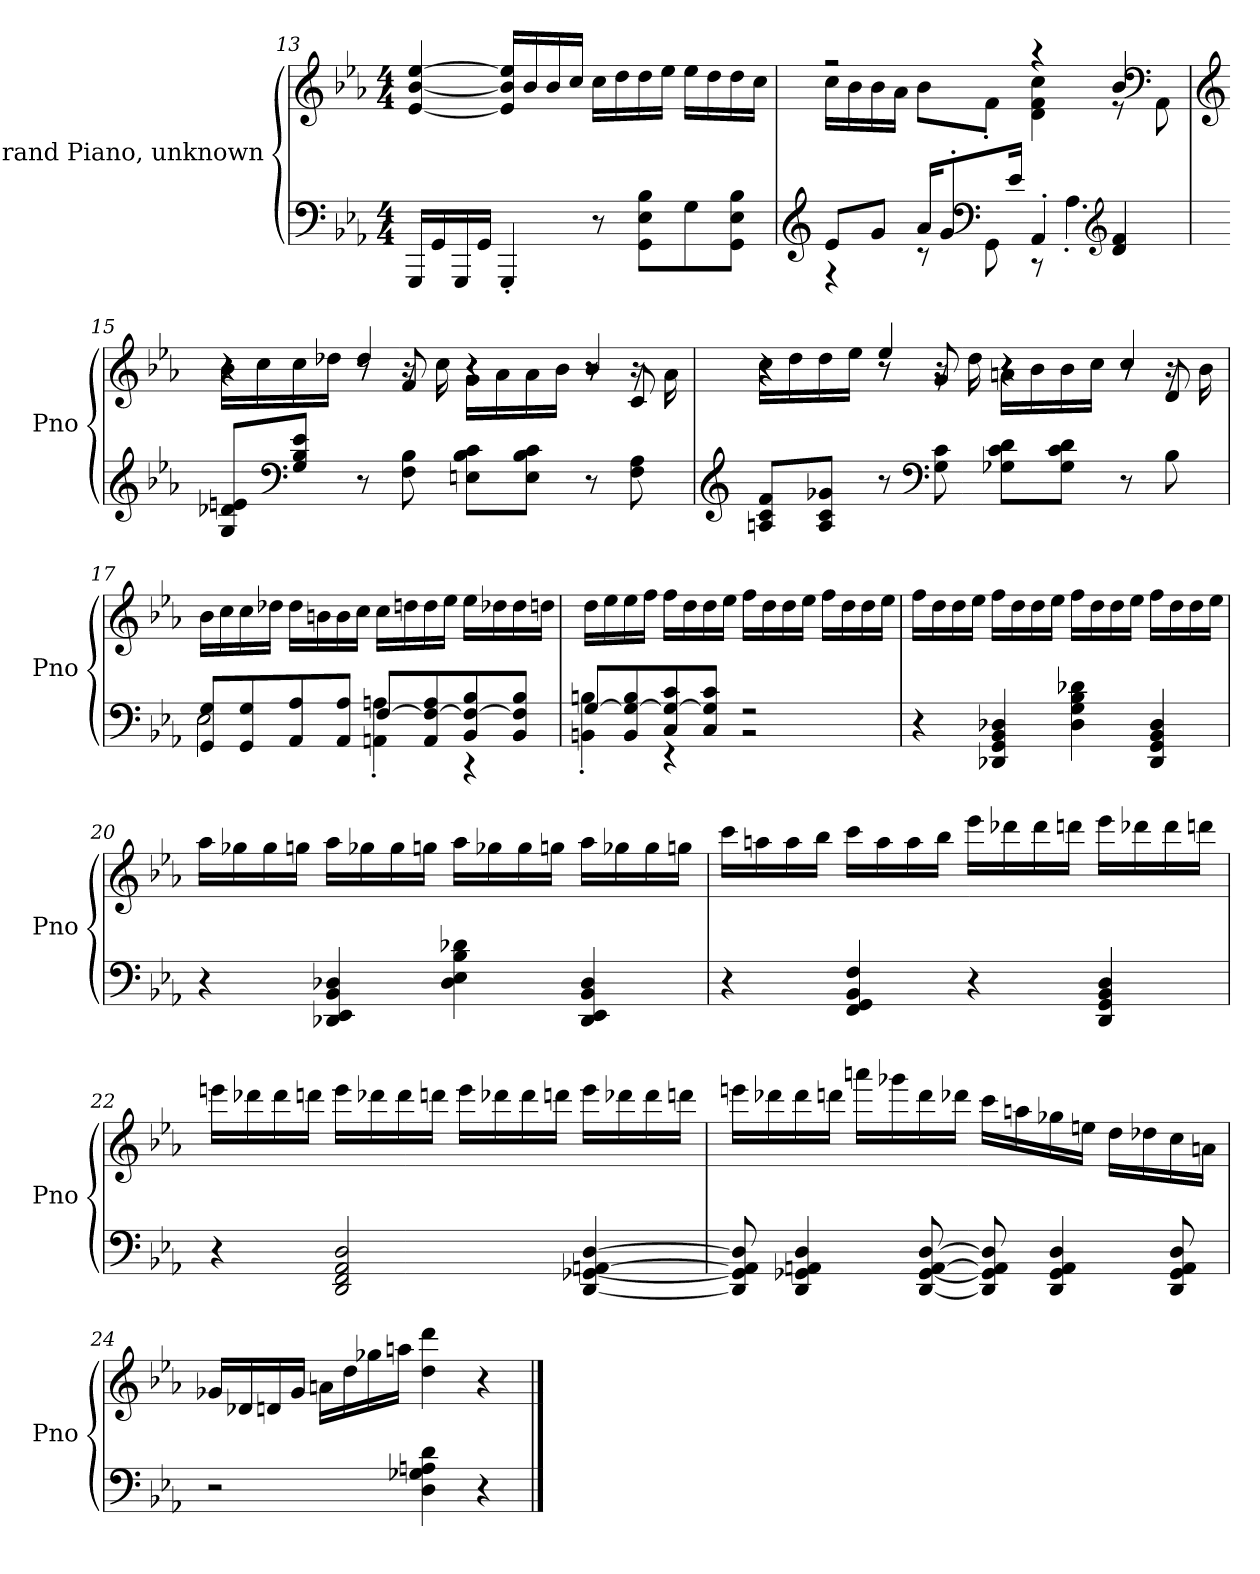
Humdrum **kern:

**kern	**kern
*part1	*part1
*staff2	*staff1
*I"Grand Piano, unknown	*
*I'Pno	*
!!LO:PB:g=z
*clefF4	*clefG2
*k[b-e-a-]	*k[b-e-a-]
*M4/4	*M4/4
=13	=13
16GGG/LL	[4e-/ [4b-/ [4ee-/
16GG/	.
16GGG/	.
16GG/JJ	.
4GGG'/	16e-/] 16b-/] 16ee-/]LL
.	16b-/
.	16b-/
.	16cc/JJ
8r	16cc\LL
.	16dd\
8GG\ 8E-\ 8B-\L	16dd\
.	16ee-\JJ
8G\	16ee-\LL
.	16dd\
8GG\ 8E-\ 8B-\J	16dd\
.	16cc\JJ
=14	=14
*clefG2	*
*^	*^
8e-/L	4r	2r	16cc\LL
.	.	.	16b-\
8g/J	.	.	16b-\
.	.	.	16a-\JJ
16a-/KL	8r	.	8b-\L
8g'/	.	.	.
*clefF4	*	*	*
.	8GG\	.	8f'\J
16e-/Jk	.	.	.
4AA-'/	8r	4r	4d\ 4f\ 4cc\
.	4.A-'\	.	.
*clefG2	*	*	*
4d/ 4f/	.	4b-/	8r
*	*	*clefF4	*
.	.	.	8AA-\
*v	*v	*	*
*	*v	*v
!!LO:LB:g=z
=15	=15
*	*clefG2
*	*^
*	*	*^
8G/ 8d-X/ 8en/L	4r	16b-\LL	4r
.	.	16cc\	.
*clefF4	*	*	*
8G/ 8B-/ 8e/J	.	16cc\	.
.	.	16dd-X\JJ	.
8r	4dd-/	8r	8r
8F\ 8B-\	.	16r	8f/
.	.	16cc\	.
8En\ 8B-\ 8c\L	4r	16g\LL	4r
.	.	16a-\	.
8E\ 8B-\ 8c\J	.	16a-\	.
.	.	16b-\JJ	.
8r	4b-/	8r	8r
8F\ 8A-\	.	16r	8c/
.	.	16a-\	.
=16	=16	=16	=16
*clefG2	*	*	*
8An/ 8c/ 8f/L	4r	16cc\LL	4r
.	.	16dd\	.
8A/ 8c/ 8g-X/J	.	16dd\	.
.	.	16ee-\JJ	.
8r	4ee-/	8r	8r
*clefF4	*	*	*
8G\ 8c\	.	16r	8g/
.	.	16dd\	.
8G-X\ 8c\ 8d\L	4r	16an\LL	4r
.	.	16b-\	.
8G-\ 8c\ 8d\J	.	16b-\	.
.	.	16cc\JJ	.
8r	4cc/	8r	8r
8B-\	.	16r	8d/
.	.	16b-\	.
*	*v	*v	*v
!!LO:LB:g=z
=17	=17
*^	*
8GG/ 8G/L	2E-\	16b-\LL
.	.	16cc\
8GG/ 8G/	.	16cc\
.	.	16dd-X\JJ
8AA-/ 8A-/	.	16dd-\LL
.	.	16bn\
8AA-/ 8A-/J	.	16b\
.	.	16cc\JJ
[8F/L	4AAn\' 4An\'	16cc\LL
.	.	16ddn\
8AA/ 8F/_ 8A/	.	16dd\
.	.	16ee-\JJ
8BB-/ 8F/_ 8B-/	4r	16ee-\LL
.	.	16dd-X\
8BB-/ 8F/] 8B-/J	.	16dd-\
.	.	16ddn\JJ
=18	=18	=18
[8G/L	4BBn\' 4Bn\'	16dd\LL
.	.	16ee-\
8BB/ 8G/_ 8B/	.	16ee-\
.	.	16ff\JJ
8C/ 8G/_ 8c/	4r	16ff\LL
.	.	16dd\
8C/ 8G/] 8c/J	.	16dd\
.	.	16ee-\JJ
2r	2r	16ff\LL
.	.	16dd\
.	.	16dd\
.	.	16ee-\JJ
.	.	16ff\LL
.	.	16dd\
.	.	16dd\
.	.	16ee-\JJ
*v	*v	*
!!LO:LB:g=z
=19	=19
4r	16ff\LL
.	16dd\
.	16dd\
.	16ee-\JJ
4DD-X/ 4GG/ 4BB-/ 4D-X/	16ff\LL
.	16dd\
.	16dd\
.	16ee-\JJ
4D-\ 4G\ 4B-\ 4d-X\	16ff\LL
.	16dd\
.	16dd\
.	16ee-\JJ
4DD-/ 4GG/ 4BB-/ 4D-/	16ff\LL
.	16dd\
.	16dd\
.	16ee-\JJ
=20	=20
4r	16aa-\LL
.	16gg-X\
.	16gg-\
.	16ggn\JJ
4DD-X/ 4EE-/ 4BB-/ 4D-X/	16aa-\LL
.	16gg-X\
.	16gg-\
.	16ggn\JJ
4D-\ 4E-\ 4B-\ 4d-X\	16aa-\LL
.	16gg-X\
.	16gg-\
.	16ggn\JJ
4DD-/ 4EE-/ 4BB-/ 4D-/	16aa-\LL
.	16gg-X\
.	16gg-\
.	16ggn\JJ
!!LO:LB:g=z
=21	=21
4r	16ccc\LL
.	16aan\
.	16aa\
.	16bb-\JJ
4FF/ 4GG/ 4BB-/ 4F/	16ccc\LL
.	16aa\
.	16aa\
.	16bb-\JJ
4r	16eee-\LL
.	16ddd-X\
.	16ddd-\
.	16dddn\JJ
4DD/ 4GG/ 4BB-/ 4D/	16eee-\LL
.	16ddd-X\
.	16ddd-\
.	16dddn\JJ
!!LO:LB:g=z
=22	=22
4r	16eeen\LL
.	16ddd-X\
.	16ddd-\
.	16dddn\JJ
2DD/ 2FF/ 2AA-/ 2D/	16eee\LL
.	16ddd-X\
.	16ddd-\
.	16dddn\JJ
.	16eee\LL
.	16ddd-X\
.	16ddd-\
.	16dddn\JJ
[4DD/ [4GG-X/ [4AAn/ [4D/	16eee\LL
.	16ddd-X\
.	16ddd-\
.	16dddn\JJ
!!LO:PB:g=z
=23	=23
8DD/] 8GG-/] 8AA/] 8D/]	16eeen\LL
.	16ddd-X\
4DD/ 4GG-X/ 4AAn/ 4D/	16ddd-\
.	16dddn\JJ
.	16aaan\LL
.	16ggg-X\
[8DD/ [8GG-/ [8AA/ [8D/	16ddd\
.	16ddd-X\JJ
8DD/] 8GG-/] 8AA/] 8D/]	16ccc\LL
.	16aan\
4DD/ 4GG-/ 4AA/ 4D/	16gg-X\
.	16een\JJ
.	16dd\LL
.	16dd-X\
8DD/ 8GG-/ 8AA/ 8D/	16cc\
.	16an\JJ
=24	=24
2r	16g-X/LL
.	16d-X/
.	16dn/
.	16g-/JJ
.	16an\LL
.	16dd\
.	16gg-X\
.	16aan\JJ
4D\ 4G-X\ 4An\ 4d\	4dd\ 4ddd\
4r	4r
==	==
*-	*-
